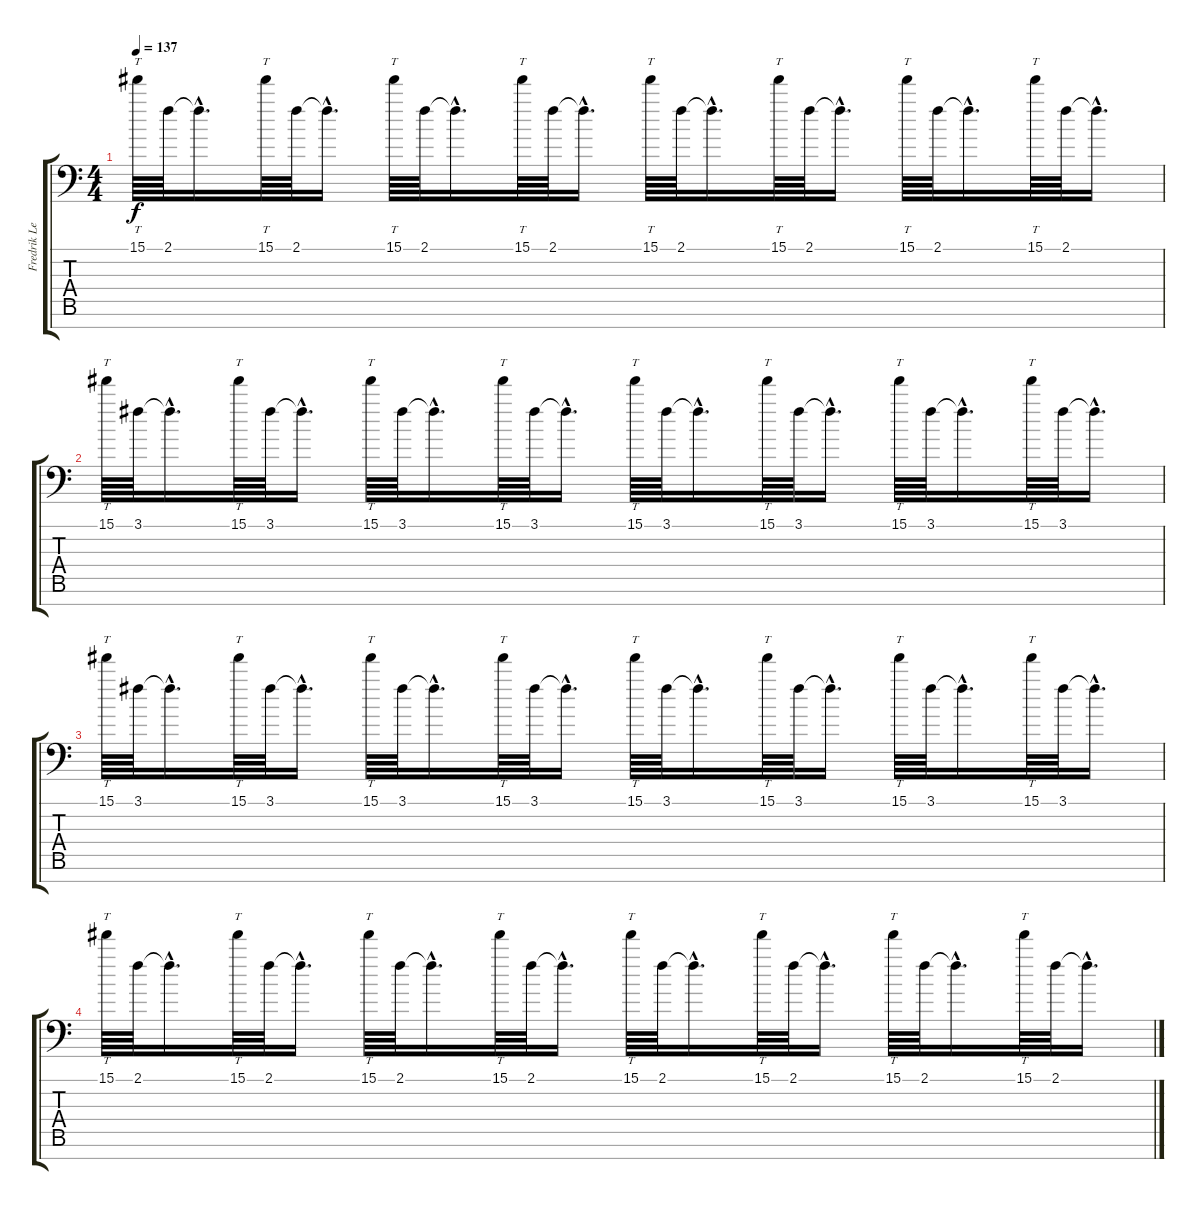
\track ("Fredrik Lead" "Fredrik Le") {instrument overdrivenguitar}
\staff {score tabs}
\tuning (Eb4 Bb3 Gb3 Db3 Ab2 Eb2 Bb1) {hide}
\ts (4 4)
\tempo 137
\clef f4
\ks c
15.1.64{tt dy f} 2.1.64 2.1{hac t}.16{d} 15.1.64{tt} 2.1.64 2.1{hac t}.16{d} 15.1.64{tt} 2.1.64 2.1{hac t}.16{d} 15.1.64{tt} 2.1.64 2.1{hac t}.16{d} 15.1.64{tt} 2.1.64 2.1{hac t}.16{d} 15.1.64{tt} 2.1.64 2.1{hac t}.16{d} 15.1.64{tt} 2.1.64 2.1{hac t}.16{d} 15.1.64{tt} 2.1.64 2.1{hac t}.16{d} |
15.1.64{tt} 3.1.64 3.1{hac t}.16{d} 15.1.64{tt} 3.1.64 3.1{hac t}.16{d} 15.1.64{tt} 3.1.64 3.1{hac t}.16{d} 15.1.64{tt} 3.1.64 3.1{hac t}.16{d} 15.1.64{tt} 3.1.64 3.1{hac t}.16{d} 15.1.64{tt} 3.1.64 3.1{hac t}.16{d} 15.1.64{tt} 3.1.64 3.1{hac t}.16{d} 15.1.64{tt} 3.1.64 3.1{hac t}.16{d} |
15.1.64{tt} 3.1.64 3.1{hac t}.16{d} 15.1.64{tt} 3.1.64 3.1{hac t}.16{d} 15.1.64{tt} 3.1.64 3.1{hac t}.16{d} 15.1.64{tt} 3.1.64 3.1{hac t}.16{d} 15.1.64{tt} 3.1.64 3.1{hac t}.16{d} 15.1.64{tt} 3.1.64 3.1{hac t}.16{d} 15.1.64{tt} 3.1.64 3.1{hac t}.16{d} 15.1.64{tt} 3.1.64 3.1{hac t}.16{d} |
15.1.64{tt} 2.1.64 2.1{hac t}.16{d} 15.1.64{tt} 2.1.64 2.1{hac t}.16{d} 15.1.64{tt} 2.1.64 2.1{hac t}.16{d} 15.1.64{tt} 2.1.64 2.1{hac t}.16{d} 15.1.64{tt} 2.1.64 2.1{hac t}.16{d} 15.1.64{tt} 2.1.64 2.1{hac t}.16{d} 15.1.64{tt} 2.1.64 2.1{hac t}.16{d} 15.1.64{tt} 2.1.64 2.1{hac t}.16{d}
